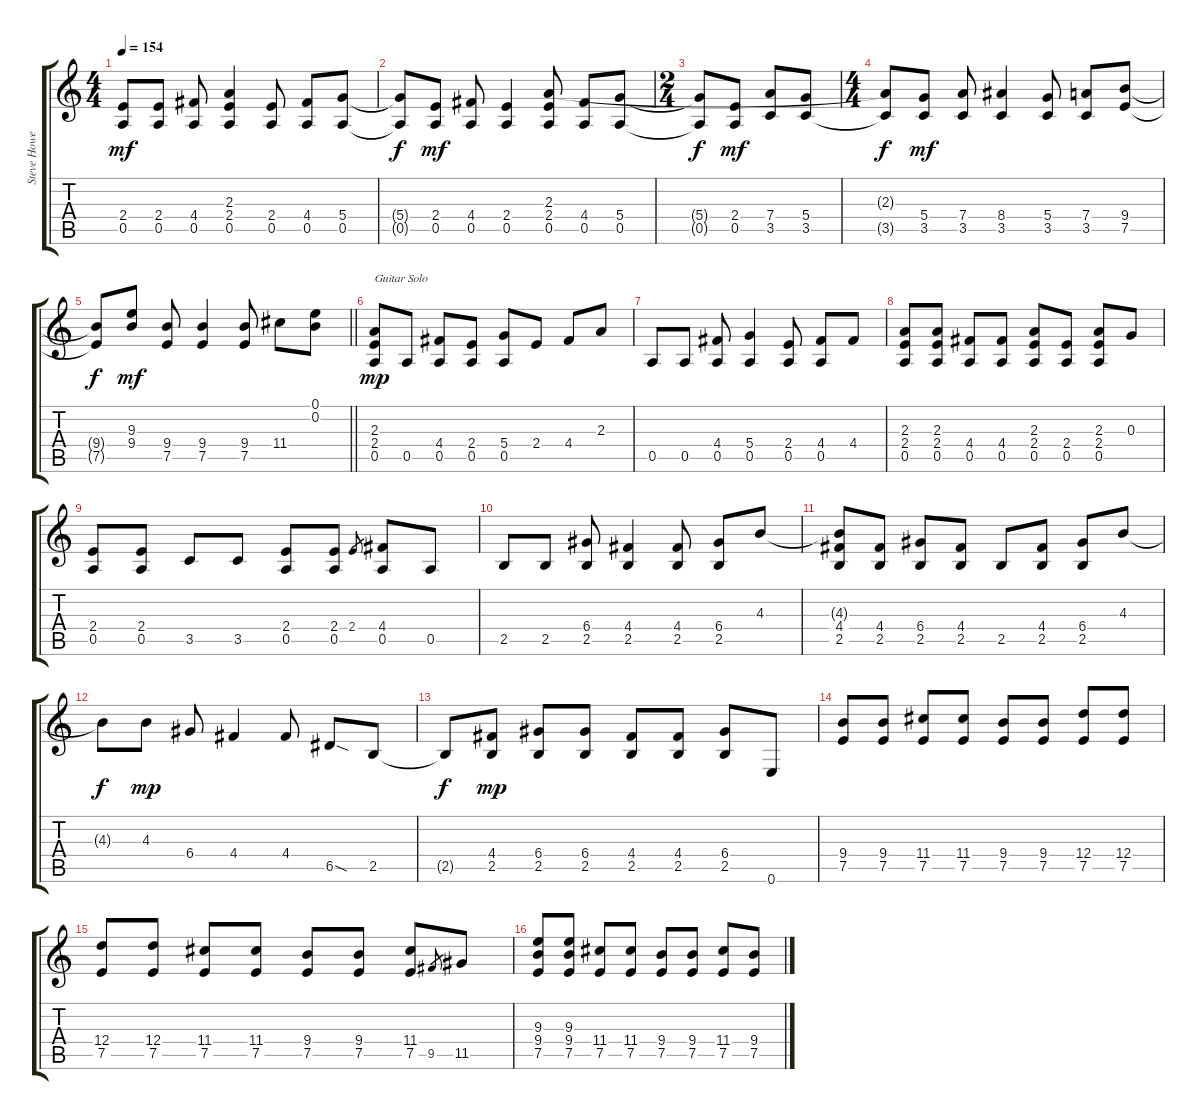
\track ("Steve Howe 2" "Steve Howe") {instrument overdrivenguitar}
\staff {score tabs}
\tuning (E4 B3 G3 D3 A2 E2) {hide}
\ts (4 4)
\tempo 154
\clef g2
\ks c
(2.4 0.5).8{dy mf} (2.4 0.5).8 (4.4 0.5).8 (2.3 2.4 0.5).4 (2.4 0.5).8 (4.4 0.5).8 (5.4 0.5).8 |
(5.4{t} 0.5{t}).8{dy f} (2.4 0.5).8{dy mf} (4.4 0.5).8 (2.4 0.5).4 (2.3 2.4 0.5).8 (4.4 0.5).8 (5.4 0.5).8 |
\ts (2 4)
(5.4{t} 0.5{t}).8{dy f} (2.4 0.5).8{dy mf} (7.4 3.5).8 (5.4 3.5).8 |
\ts (4 4)
(2.3{t} 3.5{t}).8{dy f} (5.4 3.5).8{dy mf} (7.4 3.5).8 (8.4 3.5).4 (5.4 3.5).8 (7.4 3.5).8 (9.4 7.5).8 |
\barLineRight lightlight
(9.4{t} 7.5{t}).8{dy f} (9.3 9.4).8{dy mf} (9.4 7.5).8 (9.4 7.5).4 (9.4 7.5).8 11.4.8 (0.1 0.2).8 |
(2.3 2.4 0.5).8{txt "Guitar Solo" dy mp} 0.5.8 (4.4 0.5).8 (2.4 0.5).8 (5.4 0.5).8 2.4.8 4.4.8 2.3.8 |
0.5.8 0.5.8 (4.4 0.5).8 (5.4 0.5).4 (2.4 0.5).8 (4.4 0.5).8 4.4.8 |
(2.3 2.4 0.5).8 (2.3 2.4 0.5).8 (4.4 0.5).8 (4.4 0.5).8 (2.3 2.4 0.5).8 (2.4 0.5).8 (2.3 2.4 0.5).8 0.3.8 |
(2.4 0.5).8 (2.4 0.5).8 3.5.8 3.5.8 (2.4 0.5).8 (2.4 0.5).8 2.4.8{gr} (4.4 0.5).8 0.5.8 |
2.5.8 2.5.8 (6.4 2.5).8 (4.4 2.5).4 (4.4 2.5).8 (6.4 2.5).8 4.3.8 |
(4.3{t} 4.4 2.5).8 (4.4 2.5).8 (6.4 2.5).8 (4.4 2.5).8 2.5.8 (4.4 2.5).8 (6.4 2.5).8 4.3.8 |
4.3{t}.8{dy f} 4.3.8{dy mp} 6.4.8 4.4.4 4.4.8 6.5{sod}.8 2.5.8 |
2.5{t}.8{dy f} (4.4 2.5).8{dy mp} (6.4 2.5).8 (6.4 2.5).8 (4.4 2.5).8 (4.4 2.5).8 (6.4 2.5).8 0.6.8 |
(9.4 7.5).8 (9.4 7.5).8 (11.4 7.5).8 (11.4 7.5).8 (9.4 7.5).8 (9.4 7.5).8 (12.4 7.5).8 (12.4 7.5).8 |
(12.4 7.5).8 (12.4 7.5).8 (11.4 7.5).8 (11.4 7.5).8 (9.4 7.5).8 (9.4 7.5).8 (11.4 7.5).8 9.5.8{gr} 11.5.8 |
(9.3 9.4 7.5).8 (9.3 9.4 7.5).8 (11.4 7.5).8 (11.4 7.5).8 (9.4 7.5).8 (9.4 7.5).8 (11.4 7.5).8 (9.4 7.5).8
